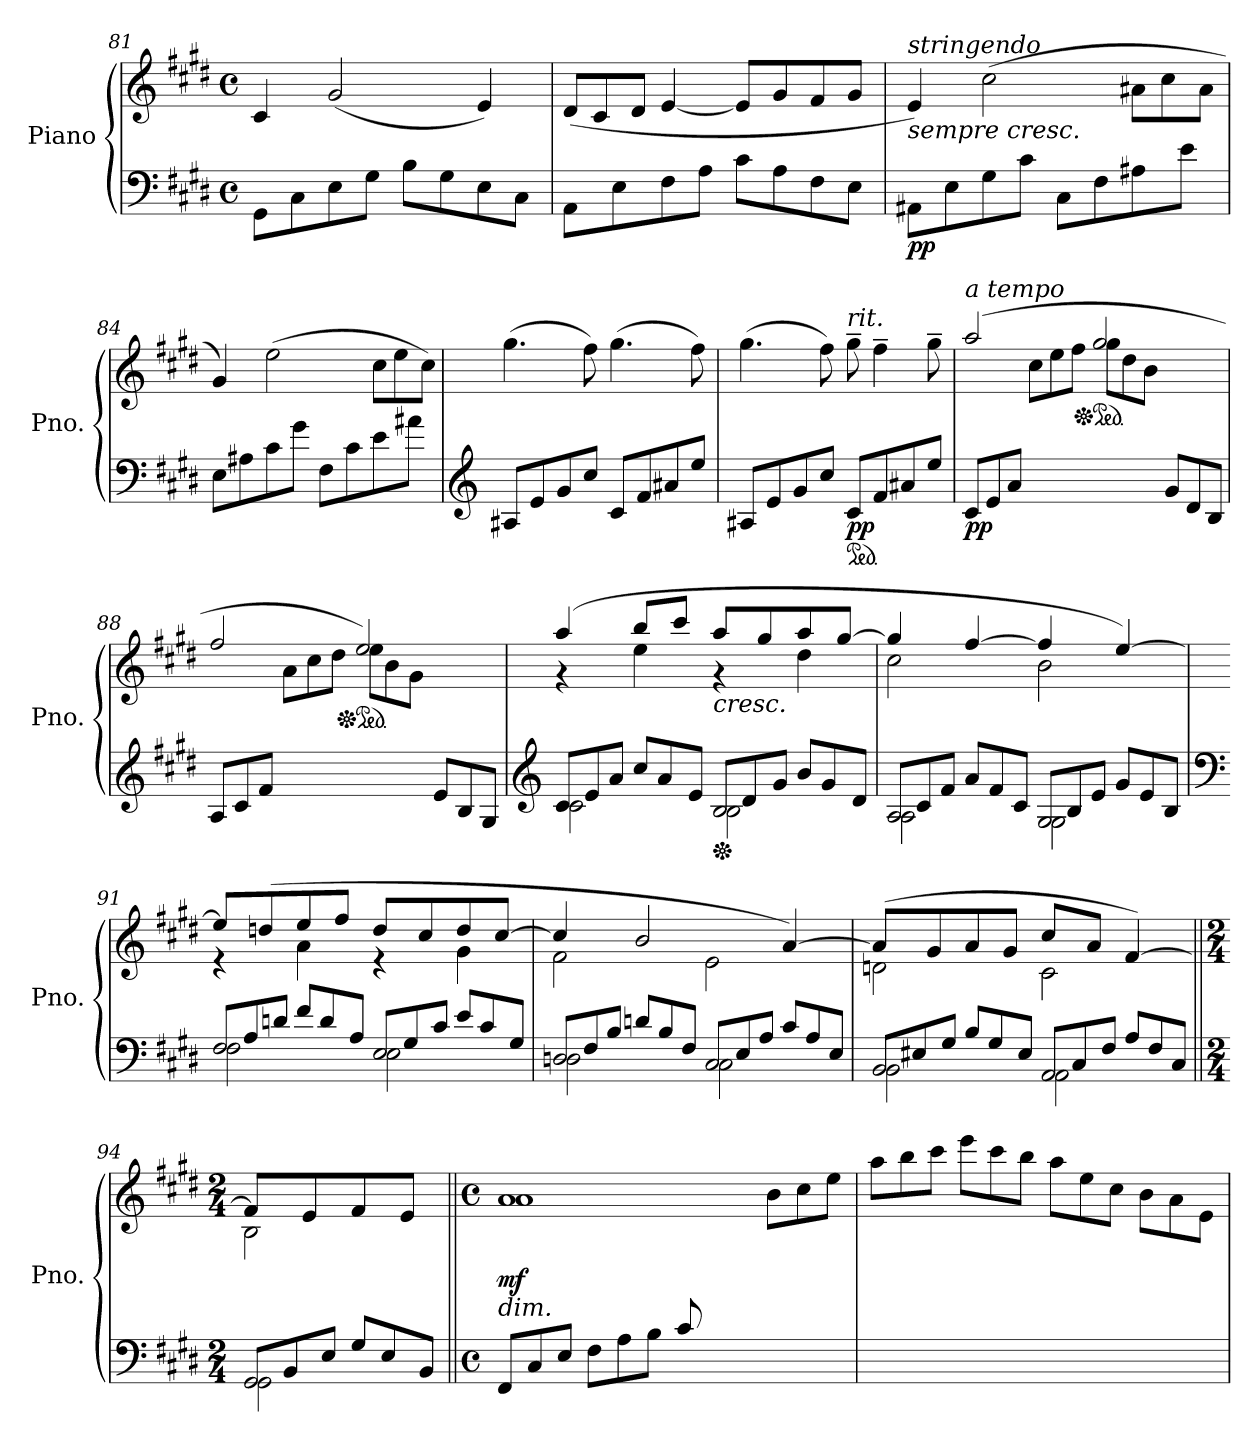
**kern	**kern	**dynam
*part1	*part1	*part1
*staff2	*staff1	*staff1/2
*I"Piano	*	*
*I'Pno.	*	*
*clefF4	*clefG2	*
*k[f#c#g#d#]	*k[f#c#g#d#]	*
*M4/4	*M4/4	*
*met(c)	*met(c)	*
=81	=81	=81
8GG#\L	4c#/	.
8C#\	.	.
8E\	(<2g#/	.
8G#\J	.	.
8B\L	.	.
8G#\	.	.
*	*MM115	*
8E\	4e/)	.
8C#\J	.	.
!!LO:LB:g=z
=82	=82	=82
*	*Xtuplet	*
*	*MM120	*
8AA\L	(<12d#/L	.
.	12c#/	.
8E\	.	.
.	12d#/J	.
8F#\	[4e/	.
8A\J	.	.
8c#\L	8e/L]	.
8A\	8g#/	.
8F#\	8f#/	.
8E\J	8g#/J	.
=83	=83	=83
!	!LO:TX:b:i:t=sempre cresc.	!
!	!LO:TX:a:i:t=stringendo	!
!	!	!LO:DY:b=2
!	!	!LO:DY:n=1:b
8AA#X\L	4e/)	p p
8E\	.	.
*	*MM124	*
8G#\	(>2cc#\	.
8c#\J	.	.
8C#\L	.	.
8F#\	.	.
*	*MM128	*
8A#X\	12a#X\L	.
.	12cc#\	.
8e\J	.	.
.	12a#\J	.
=84	=84	=84
*	*MM132	*
8E\L	4g#/)	.
8A#X\	.	.
8c#\	(>2ee\	.
8g#\J	.	.
8F#\L	.	.
8c#\	.	.
*	*MM136	*
8e\	12cc#\L	.
.	12ee\	.
8a#X\J	.	.
.	12cc#\J)	.
=85	=85	=85
*clefG2	*	*
*	*MM132	*
8A#X/L	(>4.gg#\	.
8e/	.	.
8g#/	.	.
8cc#/J	8ff#\)	.
*	*MM128	*
8c#/L	(>4.gg#\	.
8f#/	.	.
8a#X/	.	.
8ee/J	8ff#\)	.
=86	=86	=86
*	*MM124	*
!	!	!LO:DY:b=2
!	!	!LO:DY:n=1:b
8A#X/L	(>4.gg#\	p mp
8e/	.	.
8g#/	.	.
8cc#/J	8ff#\)	.
*ped	*	*
*	*MM100	*
!	!LO:TX:a:i:t=rit.	!
!	!	!LO:DY:n=2:b=2
!	!	!LO:DY:n=3:b
8c#/L	8gg#~\	p p
*	*MM90	*
8f#/	4ff#~\	.
8a#X/	.	.
*	*MM80	*
8ee/J	8gg#~\	.
!!LO:PB:g=z
=87	=87	=87
*Xtuplet	*	*
*	*MM100	*
*	*^	*
!	!LO:TX:a:i:t=a tempo	!	!
!	!	!	!LO:DY:b=2
!	!	!	!LO:DY:n=1:b
12c#/L	(>2aa/	4ryy	p p
*	*MM110	*	*
12e/	.	.	.
12a/J	.	.	.
*	*MM120	*	*
2ryy	.	12cc#\L	.
.	.	12ee\	.
.	.	12ff#\J	.
*	*Xped	*	*
*	*ped	*	*
.	2gg#/	12gg#\L	.
.	.	12dd#\	.
.	.	12b\J	.
12g#/L	.	4ryy	.
12d#/	.	.	.
12B/J	.	.	.
=88	=88	=88	=88
12A/L	2ff#/	4ryy	.
12c#/	.	.	.
12f#/J	.	.	.
2ryy	.	12a\L	.
.	.	12cc#\	.
.	.	12dd#\J	.
*	*Xped	*	*
*	*ped	*	*
*	*MM115	*	*
.	2ee/)	12ee\L	.
.	.	12b\	.
.	.	12g#\J	.
*	*MM110	*	*
12e/L	.	4ryy	.
12B/	.	.	.
12G#/J	.	.	.
=89	=89	=89	=89
*clefG2	*	*	*
*	*MM115	*	*
!LO:N:head=open	!	!	!
*^	*	*	*
12c#/L	2c#\	(>4aa/	4r	.
12e/	.	.	.	.
12a/J	.	.	.	.
*	*	*MM120	*	*
12cc#/L	.	8bb/L	4ee\	.
12a/	.	.	.	.
.	.	8ccc#/J	.	.
12e/J	.	.	.	.
*Xped	*	*	*	*
!LO:N:head=open	!	!	!	!LO:HP:b
12B/L	2B\	8aa/L	4r	<
12d#/	.	.	.	.
.	.	8gg#/	.	.
12g#/J	.	.	.	.
12b/L	.	8aa/	4dd#\	.
12g#/	.	.	.	.
.	.	[8gg#/J	.	.
12d#/J	.	.	.	.
=90	=90	=90	=90	=90
!LO:N:head=open	!	!	!	!
12A/L	2A\	4gg#/]	2cc#\	.
12c#/	.	.	.	.
12f#/J	.	.	.	.
12a/L	.	[4ff#/	.	.
12f#/	.	.	.	.
12c#/J	.	.	.	.
*	*	*MM115	*	*
!LO:N:head=open	!	!	!	!
12G#/L	2G#\	4ff#/]	2b\	.
12B/	.	.	.	.
12e/J	.	.	.	.
*	*	*MM110	*	*
12g#/L	.	[4ee/)	.	.
12e/	.	.	.	.
12B/J	.	.	.	.
!!LO:LB:g=z	!!
=91	=91	=91	=91	=91
*clefF4	*	*	*	*
*	*	*MM115	*	*
!LO:N:head=open	!	!	!	!LO:DY:b=2
!	!	!	!	!LO:DY:n=1:b
12F#/L	2F#\	8ee/L]	4r	p mp
12A/	.	.	.	.
.	.	(>8ddn/	.	.
12dn/J	.	.	.	.
*	*	*MM120	*	*
12f#/L	.	8ee/	4a\	.
12d/	.	.	.	.
.	.	8ff#/J	.	.
12A/J	.	.	.	.
!LO:N:head=open	!	!	!	!
12E/L	2E\	8dd/L	4r	.
12G#/	.	.	.	.
.	.	8cc#/	.	.
12c#/J	.	.	.	.
12e/L	.	8dd/	4g#\	.
12c#/	.	.	.	.
.	.	[8cc#/J	.	.
12G#/J	.	.	.	.
=92	=92	=92	=92	=92
!LO:N:head=open	!	!	!	!
12Dn/L	2D\	4cc#/]	2f#\	.
12F#/	.	.	.	.
12B/J	.	.	.	.
12dn/L	.	2b/	.	.
12B/	.	.	.	.
12F#/J	.	.	.	.
*	*	*MM115	*	*
!LO:N:head=open	!	!	!	!
12C#/L	2C#\	.	2e\	.
12E/	.	.	.	.
12A/J	.	.	.	.
*	*	*MM110	*	*
12c#/L	.	[4a/)	.	.
12A/	.	.	.	.
12E/J	.	.	.	.
=93	=93	=93	=93	=93
*	*	*MM115	*	*
!LO:N:head=open	!	!	!	!
12BB/L	2BB\	(>8a/L]	2dn\	.
12E#X/	.	.	.	.
.	.	8g#/	.	.
12G#/J	.	.	.	.
*	*	*MM120	*	*
12B/L	.	8a/	.	.
12G#/	.	.	.	.
.	.	8g#/J	.	.
12E#/J	.	.	.	.
!LO:N:head=open	!	!	!	!
12AA/L	2AA\	8cc#/L	2c#\	.
12C#/	.	.	.	.
.	.	8a/J	.	.
12F#/J	.	.	.	.
*	*	*MM110	*	*
12A/L	.	[4f#/)	.	.
12F#/	.	.	.	.
12C#/J	.	.	.	.
=94||	=94||	=94||	=94||	=94||
*M2/4	*	*M2/4	*	*
*	*	*MM100	*	*
!LO:N:head=open	!	!	!	!
12GG#/L	2GG#\	8f#/L]	2B\	.
12BB/	.	.	.	.
.	.	8e/	.	.
12E/J	.	.	.	.
*	*	*MM90	*	*
12G#/L	.	8f#/	.	.
12E/	.	.	.	.
.	.	8e/J	.	.
12BB/J	.	.	.	.
*v	*v	*	*	*
*	*v	*v	*
.	.	[
!!LO:LB:g=z
=95||	=95||	=95||
*M4/4	*M4/4	*
*met(c)	*met(c)	*
*	*MM100	*
*	*^	*
*	*	*^	*
!	!LO:TX:b:i:t=dim.	!	!	!
!	!	!	!	!LO:DY:b
(>12FF#/L	1a	1a	12%7ryy	mf
12C#/	.	.	.	.
*	*MM110	*	*	*
12E/J	.	.	.	.
12F#\L	.	.	.	.
12A\	.	.	.	.
12B\J	.	.	.	.
*	*MM120	*	*	*
12c#/L	.	.	.	.
12%5ryy	.	.	12e\	.
.	.	.	12a\J	.
.	.	.	12b\L	.
.	.	.	12cc#\	.
.	.	.	12ee\J	.
*	*v	*v	*v	*
=96	=96	=96
1ryy	12aa\L	.
.	12bb\	.
.	12ccc#\J	.
.	12eee\L	.
.	12ccc#\	.
.	12bb\J	.
.	12aa\L	.
.	12ee\	.
.	12cc#\J	.
.	12b\L	.
.	12a\	.
.	12e\J)	.
=	=	=
*-	*-	*-
